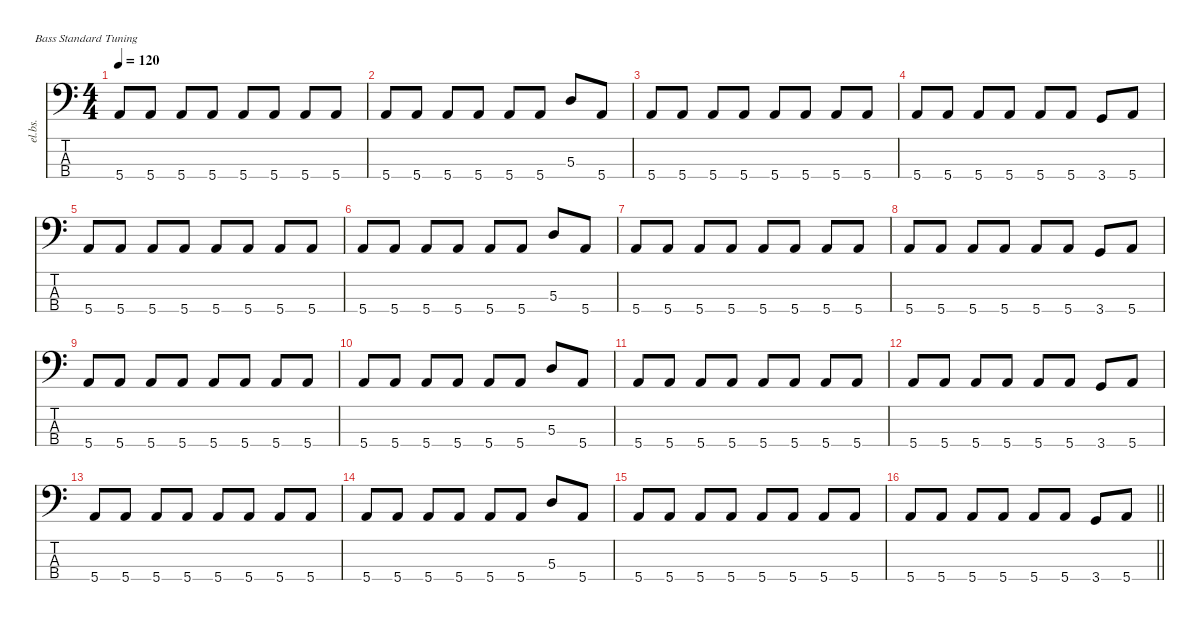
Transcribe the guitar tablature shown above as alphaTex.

\defaultSystemsLayout 4
\hideDynamics
\bracketExtendMode nobrackets
\otherSystemsTrackNameOrientation horizontal
\track ("Jason" "el.bs.") {defaultSystemsLayout 4 instrument electricbassfinger}
\staff {score tabs}
\tuning (G2 D2 A1 E1)
\ts (4 4)
\tempo 120
\clef f4
\ks c
5.4.8{dy f beam Up} 5.4.8{beam Up} 5.4.8{beam Up} 5.4.8{beam Up} 5.4.8{beam Up} 5.4.8{beam Up} 5.4.8{beam Up} 5.4.8{beam Up} |
5.4.8{beam Up} 5.4.8{beam Up} 5.4.8{beam Up} 5.4.8{beam Up} 5.4.8{beam Up} 5.4.8{beam Up} 5.3.8{beam Up} 5.4.8{beam Up} |
5.4.8{beam Up} 5.4.8{beam Up} 5.4.8{beam Up} 5.4.8{beam Up} 5.4.8{beam Up} 5.4.8{beam Up} 5.4.8{beam Up} 5.4.8{beam Up} |
5.4.8{beam Up} 5.4.8{beam Up} 5.4.8{beam Up} 5.4.8{beam Up} 5.4.8{beam Up} 5.4.8{beam Up} 3.4.8{beam Up} 5.4.8{beam Up} |
5.4.8{beam Up} 5.4.8{beam Up} 5.4.8{beam Up} 5.4.8{beam Up} 5.4.8{beam Up} 5.4.8{beam Up} 5.4.8{beam Up} 5.4.8{beam Up} |
5.4.8{beam Up} 5.4.8{beam Up} 5.4.8{beam Up} 5.4.8{beam Up} 5.4.8{beam Up} 5.4.8{beam Up} 5.3.8{beam Up} 5.4.8{beam Up} |
5.4.8{beam Up} 5.4.8{beam Up} 5.4.8{beam Up} 5.4.8{beam Up} 5.4.8{beam Up} 5.4.8{beam Up} 5.4.8{beam Up} 5.4.8{beam Up} |
5.4.8{beam Up} 5.4.8{beam Up} 5.4.8{beam Up} 5.4.8{beam Up} 5.4.8{beam Up} 5.4.8{beam Up} 3.4.8{beam Up} 5.4.8{beam Up} |
5.4.8{beam Up} 5.4.8{beam Up} 5.4.8{beam Up} 5.4.8{beam Up} 5.4.8{beam Up} 5.4.8{beam Up} 5.4.8{beam Up} 5.4.8{beam Up} |
5.4.8{beam Up} 5.4.8{beam Up} 5.4.8{beam Up} 5.4.8{beam Up} 5.4.8{beam Up} 5.4.8{beam Up} 5.3.8{beam Up} 5.4.8{beam Up} |
5.4.8{beam Up} 5.4.8{beam Up} 5.4.8{beam Up} 5.4.8{beam Up} 5.4.8{beam Up} 5.4.8{beam Up} 5.4.8{beam Up} 5.4.8{beam Up} |
5.4.8{beam Up} 5.4.8{beam Up} 5.4.8{beam Up} 5.4.8{beam Up} 5.4.8{beam Up} 5.4.8{beam Up} 3.4.8{beam Up} 5.4.8{beam Up} |
5.4.8{beam Up} 5.4.8{beam Up} 5.4.8{beam Up} 5.4.8{beam Up} 5.4.8{beam Up} 5.4.8{beam Up} 5.4.8{beam Up} 5.4.8{beam Up} |
5.4.8{beam Up} 5.4.8{beam Up} 5.4.8{beam Up} 5.4.8{beam Up} 5.4.8{beam Up} 5.4.8{beam Up} 5.3.8{beam Up} 5.4.8{beam Up} |
5.4.8{beam Up} 5.4.8{beam Up} 5.4.8{beam Up} 5.4.8{beam Up} 5.4.8{beam Up} 5.4.8{beam Up} 5.4.8{beam Up} 5.4.8{beam Up} |
\barLineRight lightlight
5.4.8{beam Up} 5.4.8{beam Up} 5.4.8{beam Up} 5.4.8{beam Up} 5.4.8{beam Up} 5.4.8{beam Up} 3.4.8{beam Up} 5.4.8{beam Up}
